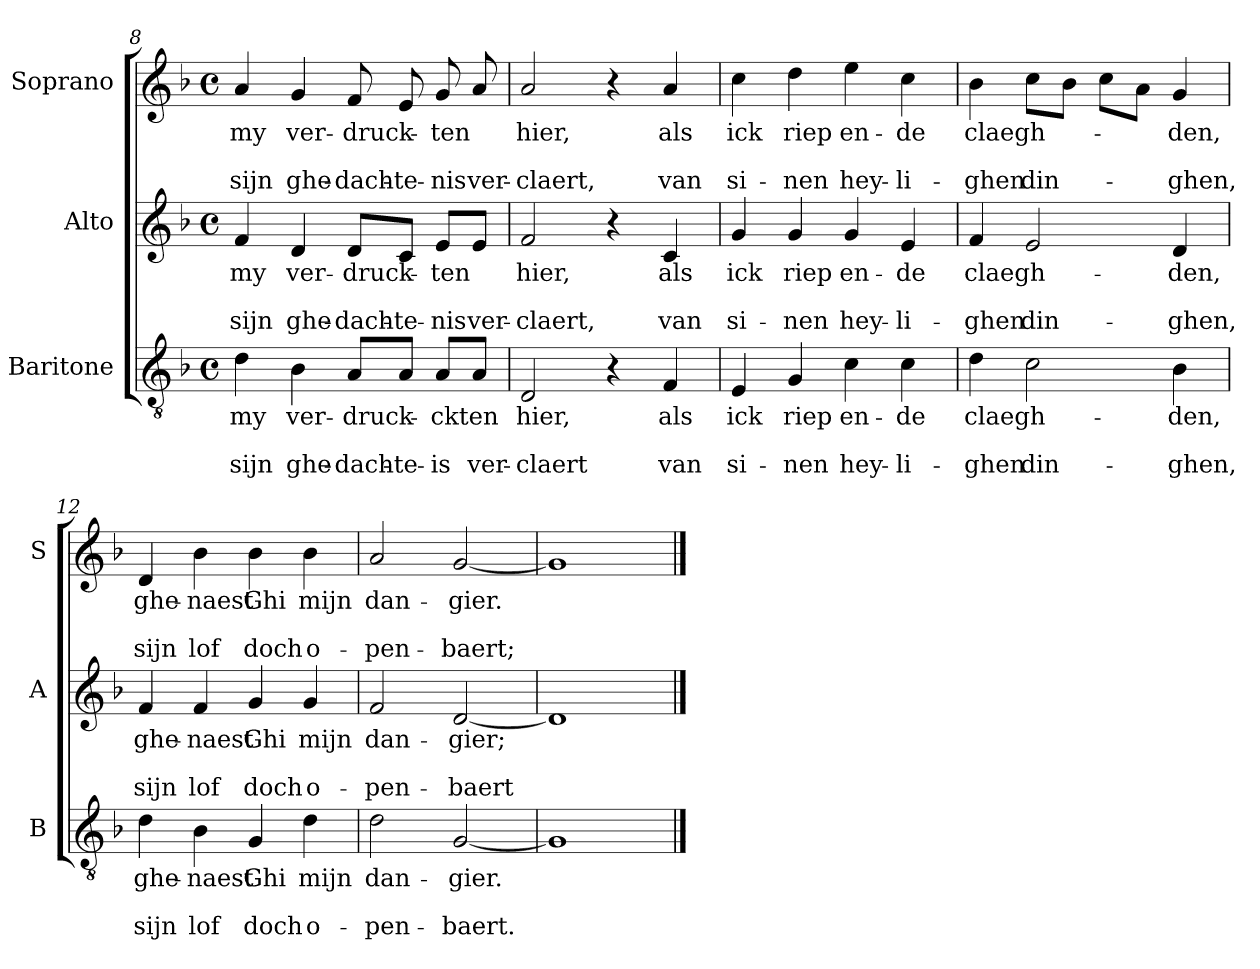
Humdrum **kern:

**kern	**text	**text	**text	**kern	**text	**text	**text	**kern	**text	**text	**text
*part3	*part3	*part3	*part3	*part2	*part2	*part2	*part2	*part1	*part1	*part1	*part1
*staff3	*staff3	*staff3	*staff3	*staff2	*staff2	*staff2	*staff2	*staff1	*staff1	*staff1	*staff1
*I"Baritone	*	*	*	*I"Alto	*	*	*	*I"Soprano	*	*	*
*I'B	*	*	*	*I'A	*	*	*	*I'S	*	*	*
*clefGv2	*	*	*	*clefG2	*	*	*	*clefG2	*	*	*
*k[b-]	*	*	*	*k[b-]	*	*	*	*k[b-]	*	*	*
*F:	*	*	*	*F:	*	*	*	*F:	*	*	*
*M4/4	*	*	*	*M4/4	*	*	*	*M4/4	*	*	*
*met(c)	*	*	*	*met(c)	*	*	*	*met(c)	*	*	*
=8	=8	=8	=8	=8	=8	=8	=8	=8	=8	=8	=8
!	!LO:LY:b	!	!LO:LY:b	!	!LO:LY:b	!	!LO:LY:b	!	!LO:LY:b	!	!LO:LY:b
4d\	my	.	sijn	4f/	my	.	sijn	4a/	my	.	sijn
!	!LO:LY:b	!	!LO:LY:b	!	!LO:LY:b	!	!LO:LY:b	!	!LO:LY:b	!	!LO:LY:b
4B-\	ver-	.	ghe-	4d/	ver-	.	ghe-	4g/	ver-	.	ghe-
!	!LO:LY:b	!	!LO:LY:b	!	!LO:LY:b	!	!LO:LY:b	!	!LO:LY:b	!	!LO:LY:b
8A/L	-druck-	.	-dach-	8d/L	-druck-	.	-dach-	8f/	-druck-	.	-dach-
!	!	!	!LO:LY:b	!	!	!	!LO:LY:b	!	!	!	!LO:LY:b
8A/J	.	.	-te-	8c/J	.	.	-te-	8e/	.	.	-te-
!	!LO:LY:b	!	!LO:LY:b	!	!LO:LY:b	!	!LO:LY:b	!	!LO:LY:b	!	!LO:LY:b
8A/L	-ckten	.	-is	8e/L	-ten	.	-nis	8g/	-ten	.	-nis
!	!	!	!LO:LY:b	!	!	!	!LO:LY:b	!	!	!	!LO:LY:b
8A/J	.	.	ver-	8e/J	.	.	ver-	8a/	.	.	ver-
=9	=9	=9	=9	=9	=9	=9	=9	=9	=9	=9	=9
!	!LO:LY:b	!	!LO:LY:b	!	!LO:LY:b	!	!LO:LY:b	!	!LO:LY:b	!	!LO:LY:b
2D/	hier,	.	-claert	2f/	hier,	.	-claert,	2a/	hier,	.	-claert,
4r	.	.	.	4r	.	.	.	4r	.	.	.
!	!LO:LY:b	!	!LO:LY:b	!	!LO:LY:b	!	!LO:LY:b	!	!LO:LY:b	!	!LO:LY:b
4F/	als	.	van	4c/	als	.	van	4a/	als	.	van
!!LO:PB:g=z
=10	=10	=10	=10	=10	=10	=10	=10	=10	=10	=10	=10
!	!LO:LY:b	!	!LO:LY:b	!	!LO:LY:b	!	!LO:LY:b	!	!LO:LY:b	!	!LO:LY:b
4E/	ick	.	si-	4g/	ick	.	si-	4cc\	ick	.	si-
!	!LO:LY:b	!	!LO:LY:b	!	!LO:LY:b	!	!LO:LY:b	!	!LO:LY:b	!	!LO:LY:b
4G/	riep	.	-nen	4g/	riep	.	-nen	4dd\	riep	.	-nen
!	!LO:LY:b	!	!LO:LY:b	!	!LO:LY:b	!	!LO:LY:b	!	!LO:LY:b	!	!LO:LY:b
4c\	en-	.	hey-	4g/	en-	.	hey-	4ee\	en-	.	hey-
!	!LO:LY:b	!	!LO:LY:b	!	!LO:LY:b	!	!LO:LY:b	!	!LO:LY:b	!	!LO:LY:b
4c\	-de	.	-li-	4e/	-de	.	-li-	4cc\	-de	.	-li-
=11	=11	=11	=11	=11	=11	=11	=11	=11	=11	=11	=11
!	!LO:LY:b	!	!LO:LY:b	!	!LO:LY:b	!	!LO:LY:b	!	!LO:LY:b	!	!LO:LY:b
4d\	claegh-	.	-ghen	4f/	claegh-	.	-ghen	4b-\	claegh-	.	-ghen
!	!	!	!LO:LY:b	!	!	!	!LO:LY:b	!	!	!	!LO:LY:b
2c\	.	.	din-	2e/	.	.	din-	8cc\L	.	.	din-
.	.	.	.	.	.	.	.	8b-\J	.	.	.
.	.	.	.	.	.	.	.	8cc\L	.	.	.
.	.	.	.	.	.	.	.	8a\J	.	.	.
!	!LO:LY:b	!	!LO:LY:b	!	!LO:LY:b	!	!LO:LY:b	!	!LO:LY:b	!	!LO:LY:b
4B-\	-den,	.	-ghen,	4d/	-den,	.	-ghen,	4g/	-den,	.	-ghen,
=12	=12	=12	=12	=12	=12	=12	=12	=12	=12	=12	=12
!	!LO:LY:b	!	!LO:LY:b	!	!LO:LY:b	!	!LO:LY:b	!	!LO:LY:b	!	!LO:LY:b
4d\	ghe-	.	sijn	4f/	ghe-	.	sijn	4d/	ghe-	.	sijn
!	!LO:LY:b	!	!LO:LY:b	!	!LO:LY:b	!	!LO:LY:b	!	!LO:LY:b	!	!LO:LY:b
4B-\	-naest	.	lof	4f/	-naest	.	lof	4b-\	-naest	.	lof
!	!LO:LY:b	!	!LO:LY:b	!	!LO:LY:b	!	!LO:LY:b	!	!LO:LY:b	!	!LO:LY:b
4G/	Ghi	.	doch	4g/	Ghi	.	doch	4b-\	Ghi	.	doch
!	!LO:LY:b	!	!LO:LY:b	!	!LO:LY:b	!	!LO:LY:b	!	!LO:LY:b	!	!LO:LY:b
4d\	mijn	.	o-	4g/	mijn	.	o-	4b-\	mijn	.	o-
=13	=13	=13	=13	=13	=13	=13	=13	=13	=13	=13	=13
!	!LO:LY:b	!	!LO:LY:b	!	!LO:LY:b	!	!LO:LY:b	!	!LO:LY:b	!	!LO:LY:b
2d\	dan-	.	-pen-	2f/	dan-	.	-pen-	2a/	dan-	.	-pen-
!	!LO:LY:b	!	!LO:LY:b	!	!LO:LY:b	!	!LO:LY:b	!	!LO:LY:b	!	!LO:LY:b
[2G/	-gier.	.	-baert.	[2d/	-gier;	.	-baert	[2g/	-gier.	.	-baert;
=14	=14	=14	=14	=14	=14	=14	=14	=14	=14	=14	=14
1G]	.	.	.	1d]	.	.	.	1g]	.	.	.
==	==	==	==	==	==	==	==	==	==	==	==
*-	*-	*-	*-	*-	*-	*-	*-	*-	*-	*-	*-
